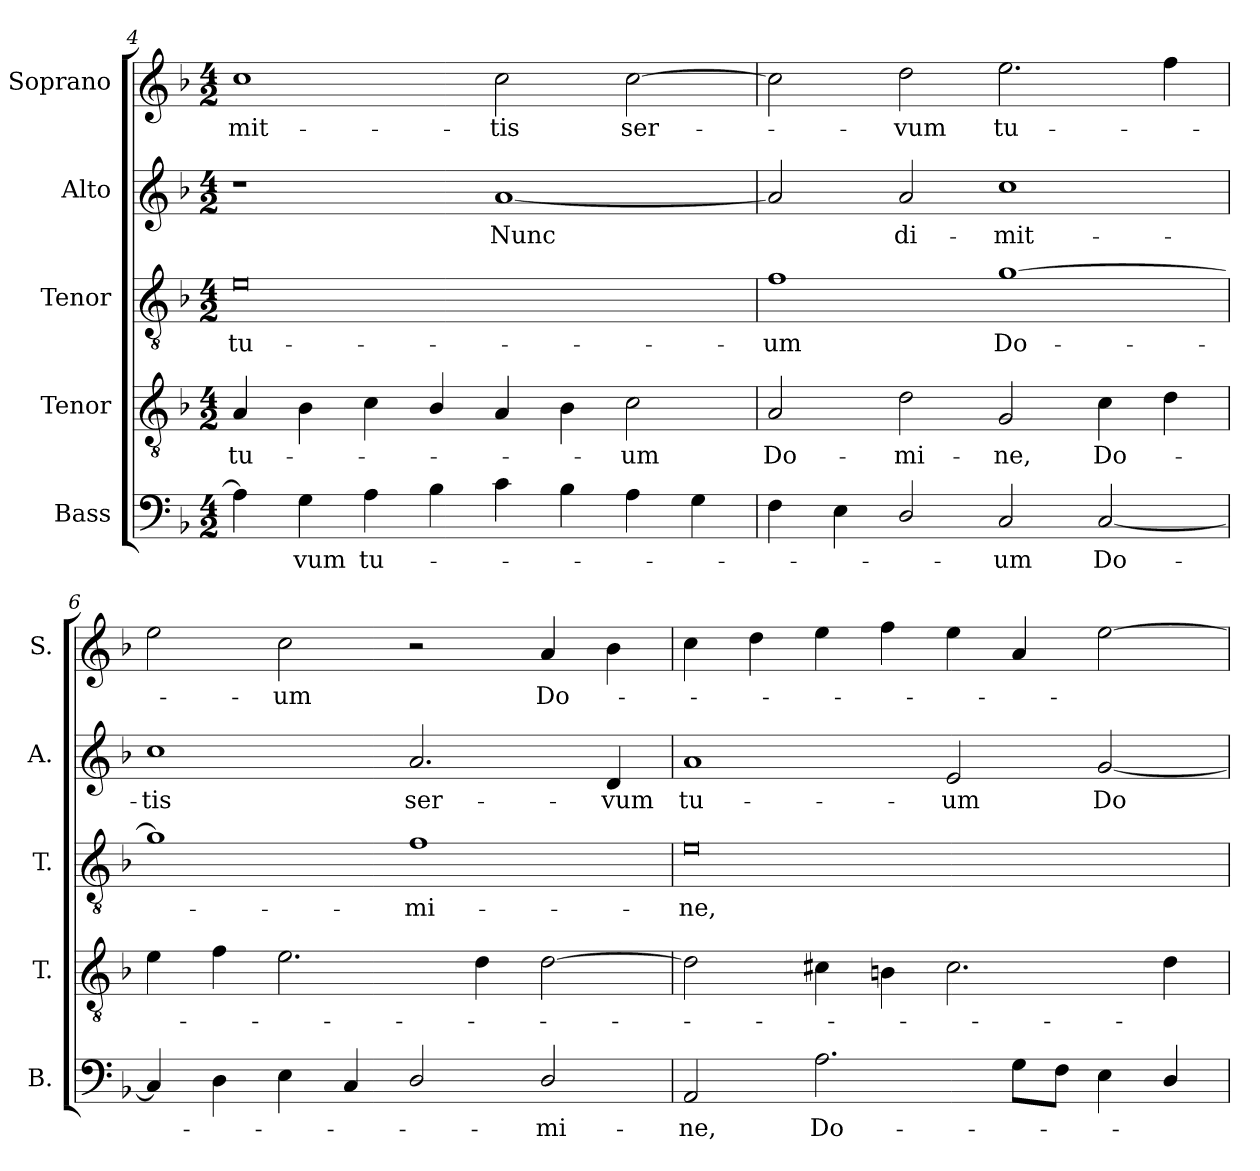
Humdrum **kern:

**kern	**text	**kern	**text	**kern	**text	**kern	**text	**kern	**text
*part5	*part5	*part4	*part4	*part3	*part3	*part2	*part2	*part1	*part1
*staff5	*staff5	*staff4	*staff4	*staff3	*staff3	*staff2	*staff2	*staff1	*staff1
*I"Bass	*	*I"Tenor	*	*I"Tenor	*	*I"Alto	*	*I"Soprano	*
*I'B.	*	*I'T.	*	*I'T.	*	*I'A.	*	*I'S.	*
*clefF4	*	*clefGv2	*	*clefGv2	*	*clefG2	*	*clefG2	*
*	*	*ITrd7c12	*	*ITrd7c12	*	*	*	*	*
*k[b-]	*	*k[b-]	*	*k[b-]	*	*k[b-]	*	*k[b-]	*
*F:	*	*F:	*	*F:	*	*F:	*	*F:	*
*M4/2	*	*M4/2	*	*M4/2	*	*M4/2	*	*M4/2	*
=4	=4	=4	=4	=4	=4	=4	=4	=4	=4
!	!	!	!LO:LY:b:color=#000000	!	!	!	!	!	!
!	!	!	!	!	!LO:LY:b:color=#000000	!	!	!	!
!	!	!	!	!	!	!	!	!	!LO:LY:b:color=#000000
4Ai\]	.	4AAi/	tu-	0Ei	tu-	1r	.	1cci	-mit-
!	!LO:LY:b:color=#000000	!	!	!	!	!	!	!	!
4Gi\	-vum	4BB-i\	.	.	.	.	.	.	.
!	!LO:LY:b:color=#000000	!	!	!	!	!	!	!	!
4Ai\	tu-	4Ci\	.	.	.	.	.	.	.
4B-i\	.	4BB-i/	.	.	.	.	.	.	.
!	!	!	!	!	!	!	!LO:LY:b:color=#000000	!	!
!	!	!	!	!	!	!	!	!	!LO:LY:b:color=#000000
4ci\	.	4AAi/	.	.	.	[1ai	Nunc	2cci\	-tis
4B-i\	.	4BB-i\	.	.	.	.	.	.	.
!	!	!	!LO:LY:b:color=#000000	!	!	!	!	!	!
!	!	!	!	!	!	!	!	!	!LO:LY:b:color=#000000
4Ai\	.	2Ci\	-um	.	.	.	.	[2cci\	ser-
4Gi\	.	.	.	.	.	.	.	.	.
!!LO:LB:g=z
=5	=5	=5	=5	=5	=5	=5	=5	=5	=5
!	!	!	!LO:LY:b:color=#000000	!	!	!	!	!	!
!	!	!	!	!	!LO:LY:b:color=#000000	!	!	!	!
4Fi\	.	2AAi/	Do-	1Fi	-um	2ai/]	.	2cci\]	.
4Ei\	.	.	.	.	.	.	.	.	.
!	!	!	!LO:LY:b:color=#000000	!	!	!	!	!	!
!	!	!	!	!	!	!	!LO:LY:b:color=#000000	!	!
!	!	!	!	!	!	!	!	!	!LO:LY:b:color=#000000
2Di/	.	2Di\	-mi-	.	.	2ai/	di-	2ddi\	-vum
!	!LO:LY:b:color=#000000	!	!	!	!	!	!	!	!
!	!	!	!LO:LY:b:color=#000000	!	!	!	!	!	!
!	!	!	!	!	!LO:LY:b:color=#000000	!	!	!	!
!	!	!	!	!	!	!	!LO:LY:b:color=#000000	!	!
!	!	!	!	!	!	!	!	!	!LO:LY:b:color=#000000
2Ci/	-um	2GGi/	-ne,	[1Gi	Do-	1cci	-mit-	2.eei\	tu-
!	!LO:LY:b:color=#000000	!	!	!	!	!	!	!	!
!	!	!	!LO:LY:b:color=#000000	!	!	!	!	!	!
[2Ci/	Do-	4Ci\	Do-	.	.	.	.	.	.
.	.	4Di\	.	.	.	.	.	4ffi\	.
=6	=6	=6	=6	=6	=6	=6	=6	=6	=6
!	!	!	!	!	!	!	!LO:LY:b:color=#000000	!	!
4Ci/]	.	4Ei\	.	1Gi]	.	1cci	-tis	2eei\	.
4Di\	.	4Fi\	.	.	.	.	.	.	.
!	!	!	!	!	!	!	!	!	!LO:LY:b:color=#000000
4Ei\	.	2.Ei\	.	.	.	.	.	2cci\	-um
4Ci/	.	.	.	.	.	.	.	.	.
!	!	!	!	!	!LO:LY:b:color=#000000	!	!	!	!
!	!	!	!	!	!	!	!LO:LY:b:color=#000000	!	!
2Di/	.	.	.	1Fi	-mi-	2.ai/	ser-	2r	.
.	.	4Di\	.	.	.	.	.	.	.
!	!LO:LY:b:color=#000000	!	!	!	!	!	!	!	!
!	!	!	!	!	!	!	!	!	!LO:LY:b:color=#000000
2Di/	-mi-	[2Di\	.	.	.	.	.	4ai/	Do-
!	!	!	!	!	!	!	!LO:LY:b:color=#000000	!	!
.	.	.	.	.	.	4di/	-vum	4b-i\	.
=7	=7	=7	=7	=7	=7	=7	=7	=7	=7
!	!LO:LY:b:color=#000000	!	!	!	!	!	!	!	!
!	!	!	!	!	!LO:LY:b:color=#000000	!	!	!	!
!	!	!	!	!	!	!	!LO:LY:b:color=#000000	!	!
2AAi/	-ne,	2Di\]	.	0Ei	-ne,	1ai	tu-	4cci\	.
.	.	.	.	.	.	.	.	4ddi\	.
!	!LO:LY:b:color=#000000	!	!	!	!	!	!	!	!
2.Ai\	Do-	4C#Xi\	.	.	.	.	.	4eei\	.
.	.	4BBni\	.	.	.	.	.	4ffi\	.
!	!	!	!	!	!	!	!LO:LY:b:color=#000000	!	!
.	.	2.C#i\	.	.	.	2ei/	-um	4eei\	.
8Gi\L	.	.	.	.	.	.	.	4ai/	.
8Fi\J	.	.	.	.	.	.	.	.	.
!	!	!	!	!	!	!	!LO:LY:b:color=#000000	!	!
4Ei\	.	.	.	.	.	[2gi/	Do-	[2eei\	.
4Di/	.	4Di\	.	.	.	.	.	.	.
=	=	=	=	=	=	=	=	=	=
*-	*-	*-	*-	*-	*-	*-	*-	*-	*-
